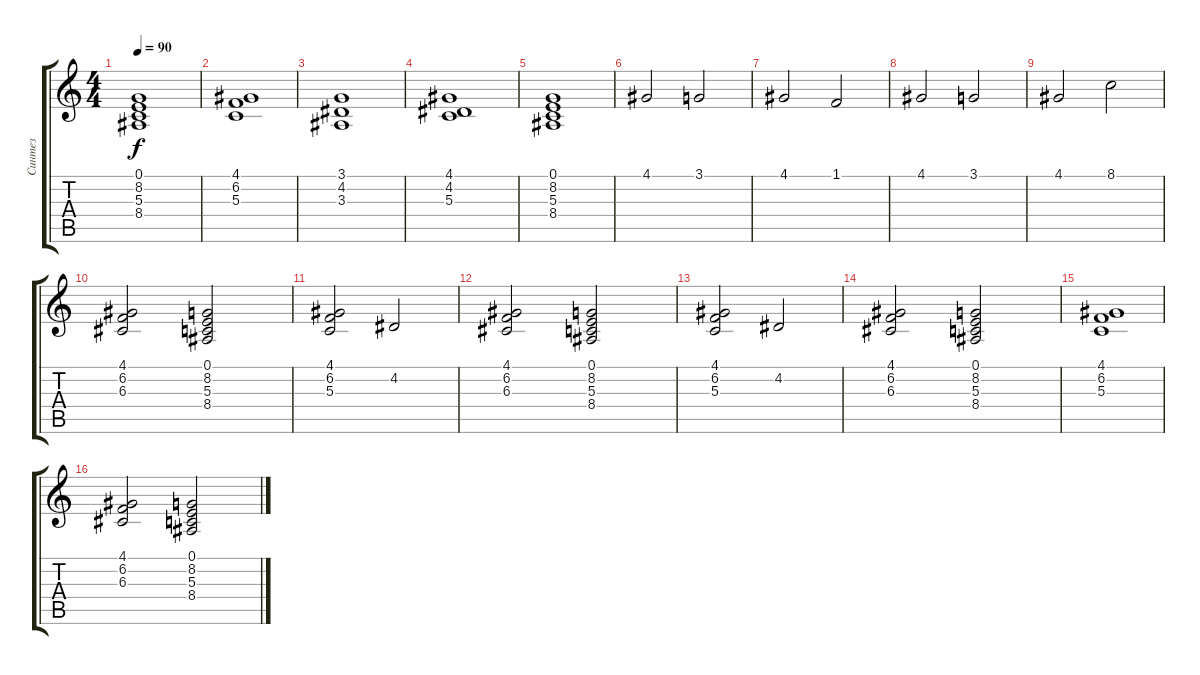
\track ("Синтез" "Синтез") {instrument pad2warm}
\staff {score tabs}
\tuning (E4 B3 G3 D3 A2 E2) {hide}
\ts (4 4)
\tempo 90
\clef g2
\ks c
(0.1 8.2 5.3 8.4).1{dy f} |
(4.1 6.2 5.3).1 |
(3.1 4.2 3.3).1 |
(4.1 4.2 5.3).1 |
(0.1 8.2 5.3 8.4).1 |
4.1.2 3.1.2 |
4.1.2 1.1.2 |
4.1.2 3.1.2 |
4.1.2 8.1.2 |
(4.1 6.2 6.3).2 (0.1 8.2 5.3 8.4).2 |
(4.1 6.2 5.3).2 4.2.2 |
(4.1 6.2 6.3).2 (0.1 8.2 5.3 8.4).2 |
(4.1 6.2 5.3).2 4.2.2 |
(4.1 6.2 6.3).2 (0.1 8.2 5.3 8.4).2 |
(4.1 6.2 5.3).1 |
(4.1 6.2 6.3).2 (0.1 8.2 5.3 8.4).2
